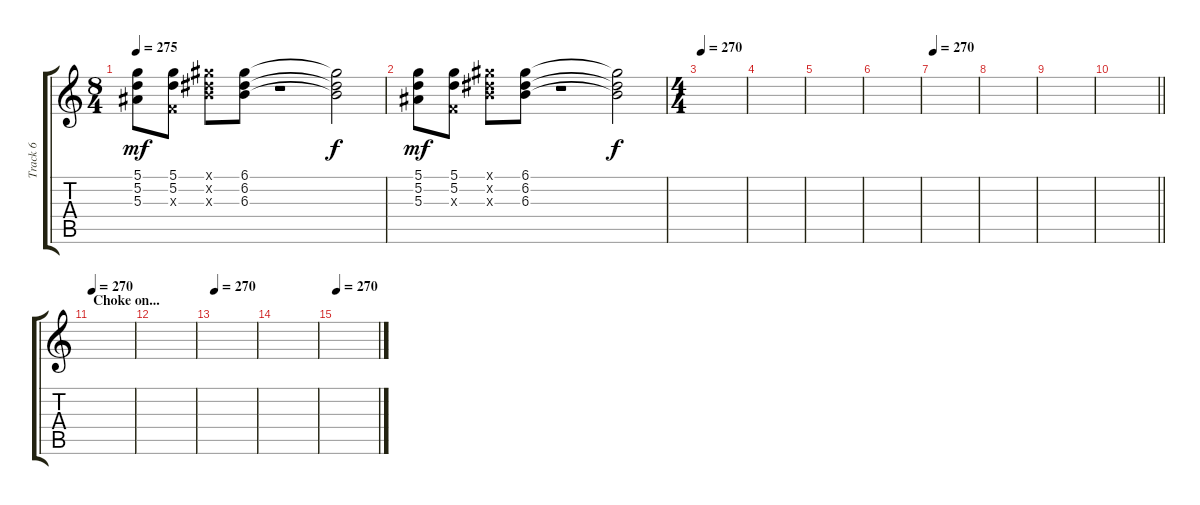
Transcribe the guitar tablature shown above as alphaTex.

\track ("Track 6" "Track 6") {instrument electricguitarjazz}
\staff {score tabs}
\tuning (D4 A3 F3 C3 G2 C2) {hide}
\ts (8 4)
\tempo 275
\clef g2
\ks c
(5.1 5.2 5.3).8{dy mf} (5.1 5.2 0.3{x}).8 (6.1{x} 6.2{x} 6.3{x}).8 (6.1 6.2 6.3).8 r.1 (6.1{t} 6.2{t} 6.3{t}).2{dy f} |
(5.1 5.2 5.3).8{dy mf} (5.1 5.2 0.3{x}).8 (6.1{x} 6.2{x} 6.3{x}).8 (6.1 6.2 6.3).8 r.1 (6.1{t} 6.2{t} 6.3{t}).2{dy f} |
\ts (4 4)
\tempo 270
|
|
|
|
\tempo 270
|
|
|
\barLineRight lightlight
|
\section ("" "Choke on...")
\tempo 270
|
|
\tempo 270
|
|
\tempo 270
